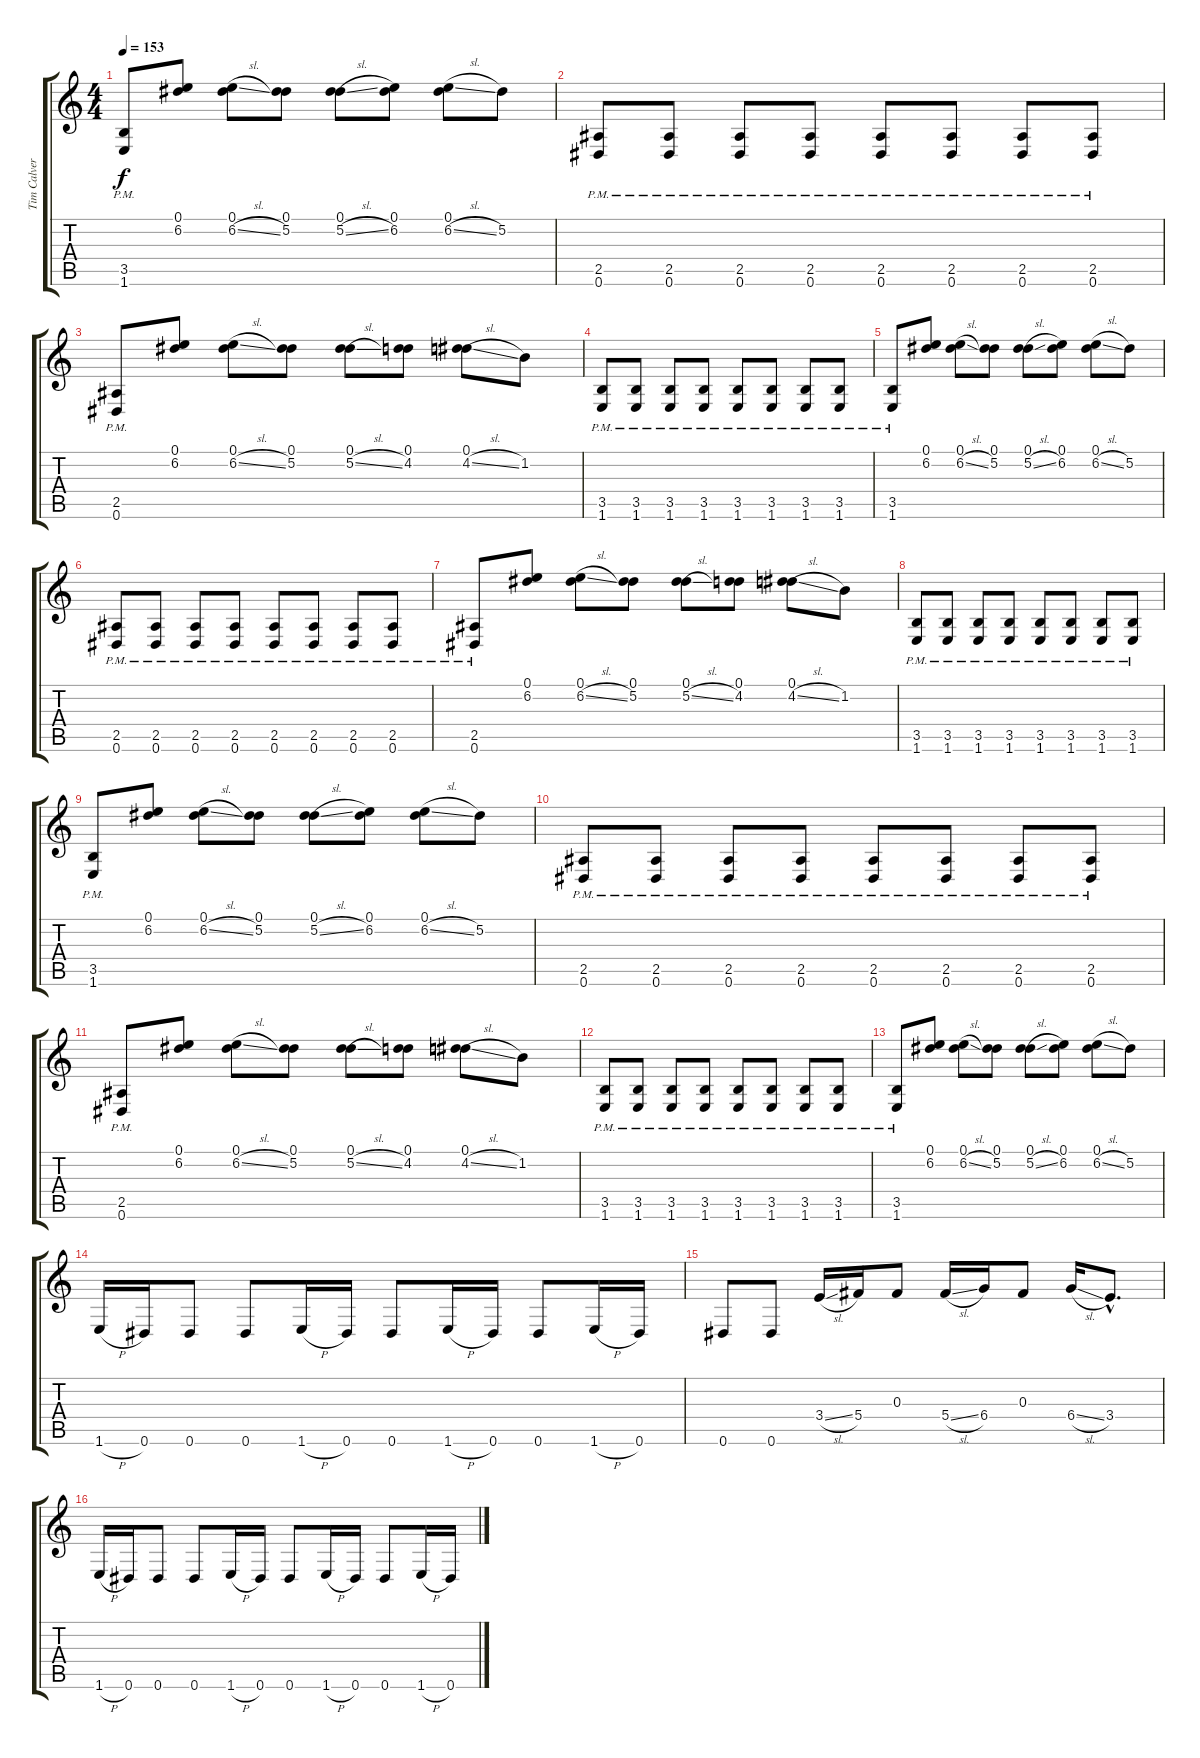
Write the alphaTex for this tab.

\track ("Tim Calvert" "Tim Calver") {instrument distortionguitar}
\staff {score tabs}
\tuning (Eb4 Bb3 Gb3 Db3 Ab2 Eb2) {hide}
\ts (4 4)
\tempo 153
\clef g2
\ks c
(3.5{pm} 1.6{pm}).8{dy f} (0.1 6.2).8 (0.1 6.2{sl}).8 (0.1 5.2).8 (0.1 5.2{sl}).8 (0.1 6.2).8 (0.1 6.2{sl}).8 5.2.8 |
(2.5{pm} 0.6{pm}).8 (2.5{pm} 0.6{pm}).8 (2.5{pm} 0.6{pm}).8 (2.5{pm} 0.6{pm}).8 (2.5{pm} 0.6{pm}).8 (2.5{pm} 0.6{pm}).8 (2.5{pm} 0.6{pm}).8 (2.5{pm} 0.6{pm}).8 |
(2.5{pm} 0.6{pm}).8 (0.1 6.2).8 (0.1 6.2{sl}).8 (0.1 5.2).8 (0.1 5.2{sl}).8 (0.1 4.2).8 (0.1 4.2{sl}).8 1.2.8 |
(3.5{pm} 1.6{pm}).8 (3.5{pm} 1.6{pm}).8 (3.5{pm} 1.6{pm}).8 (3.5{pm} 1.6{pm}).8 (3.5{pm} 1.6{pm}).8 (3.5{pm} 1.6{pm}).8 (3.5{pm} 1.6{pm}).8 (3.5{pm} 1.6{pm}).8 |
(3.5{pm} 1.6{pm}).8 (0.1 6.2).8 (0.1 6.2{sl}).8 (0.1 5.2).8 (0.1 5.2{sl}).8 (0.1 6.2).8 (0.1 6.2{sl}).8 5.2.8 |
(2.5{pm} 0.6{pm}).8 (2.5{pm} 0.6{pm}).8 (2.5{pm} 0.6{pm}).8 (2.5{pm} 0.6{pm}).8 (2.5{pm} 0.6{pm}).8 (2.5{pm} 0.6{pm}).8 (2.5{pm} 0.6{pm}).8 (2.5{pm} 0.6{pm}).8 |
(2.5{pm} 0.6{pm}).8 (0.1 6.2).8 (0.1 6.2{sl}).8 (0.1 5.2).8 (0.1 5.2{sl}).8 (0.1 4.2).8 (0.1 4.2{sl}).8 1.2.8 |
(3.5{pm} 1.6{pm}).8 (3.5{pm} 1.6{pm}).8 (3.5{pm} 1.6{pm}).8 (3.5{pm} 1.6{pm}).8 (3.5{pm} 1.6{pm}).8 (3.5{pm} 1.6{pm}).8 (3.5{pm} 1.6{pm}).8 (3.5{pm} 1.6{pm}).8 |
(3.5{pm} 1.6{pm}).8 (0.1 6.2).8 (0.1 6.2{sl}).8 (0.1 5.2).8 (0.1 5.2{sl}).8 (0.1 6.2).8 (0.1 6.2{sl}).8 5.2.8 |
(2.5{pm} 0.6{pm}).8 (2.5{pm} 0.6{pm}).8 (2.5{pm} 0.6{pm}).8 (2.5{pm} 0.6{pm}).8 (2.5{pm} 0.6{pm}).8 (2.5{pm} 0.6{pm}).8 (2.5{pm} 0.6{pm}).8 (2.5{pm} 0.6{pm}).8 |
(2.5{pm} 0.6{pm}).8 (0.1 6.2).8 (0.1 6.2{sl}).8 (0.1 5.2).8 (0.1 5.2{sl}).8 (0.1 4.2).8 (0.1 4.2{sl}).8 1.2.8 |
(3.5{pm} 1.6{pm}).8 (3.5{pm} 1.6{pm}).8 (3.5{pm} 1.6{pm}).8 (3.5{pm} 1.6{pm}).8 (3.5{pm} 1.6{pm}).8 (3.5{pm} 1.6{pm}).8 (3.5{pm} 1.6{pm}).8 (3.5{pm} 1.6{pm}).8 |
(3.5{pm} 1.6{pm}).8 (0.1 6.2).8 (0.1 6.2{sl}).8 (0.1 5.2).8 (0.1 5.2{sl}).8 (0.1 6.2).8 (0.1 6.2{sl}).8 5.2.8 |
1.6{h}.16 0.6.16 0.6.8 0.6.8 1.6{h}.16 0.6.16 0.6.8 1.6{h}.16 0.6.16 0.6.8 1.6{h}.16 0.6.16 |
0.6.8 0.6.8 3.4{sl}.16 5.4.16 0.3.8 5.4{sl}.16 6.4.16 0.3.8 6.4{sl}.16 3.4{hac}.8{d} |
1.6{h}.16 0.6.16 0.6.8 0.6.8 1.6{h}.16 0.6.16 0.6.8 1.6{h}.16 0.6.16 0.6.8 1.6{h}.16 0.6.16
